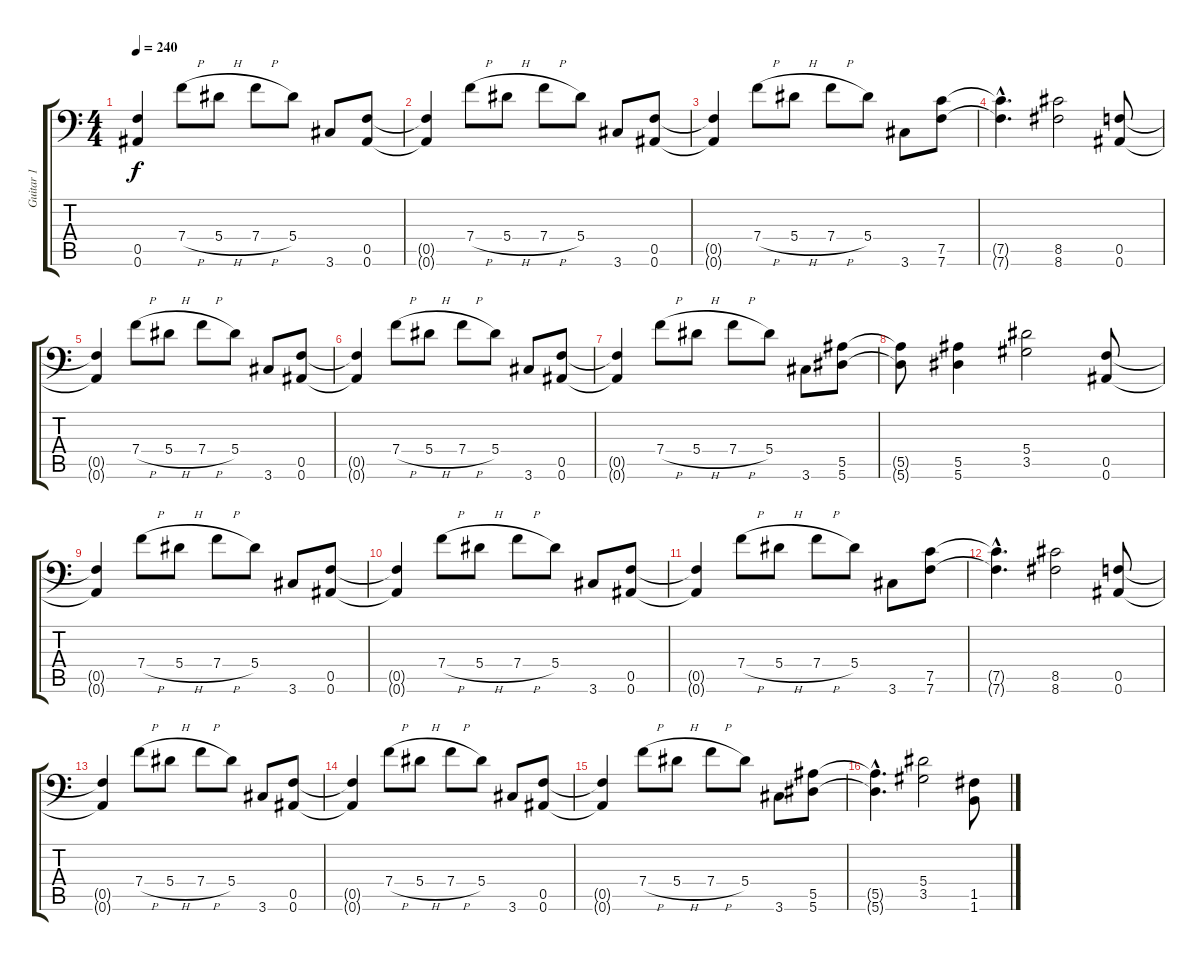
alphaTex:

\track ("Guitar 1" "Guitar 1") {instrument distortionguitar}
\staff {score tabs}
\tuning (C4 G3 Eb3 Bb2 F2 Bb1) {hide}
\ts (4 4)
\tempo 240
\clef f4
\ks c
(0.5 0.6).4{dy f instrument distortionguitar} 7.4{h}.8 5.4{h}.8 7.4{h}.8 5.4.8 3.6.8 (0.5 0.6).8 |
(0.5{t} 0.6{t}).4 7.4{h}.8 5.4{h}.8 7.4{h}.8 5.4.8 3.6.8 (0.5 0.6).8 |
(0.5{t} 0.6{t}).4 7.4{h}.8 5.4{h}.8 7.4{h}.8 5.4.8 3.6.8 (7.5 7.6).8 |
(7.5{hac t} 7.6{hac t}).4{d} (8.5 8.6).2 (0.5 0.6).8 |
(0.5{t} 0.6{t}).4 7.4{h}.8 5.4{h}.8 7.4{h}.8 5.4.8 3.6.8 (0.5 0.6).8 |
(0.5{t} 0.6{t}).4 7.4{h}.8 5.4{h}.8 7.4{h}.8 5.4.8 3.6.8 (0.5 0.6).8 |
(0.5{t} 0.6{t}).4 7.4{h}.8 5.4{h}.8 7.4{h}.8 5.4.8 3.6.8 (5.5 5.6).8 |
(5.5{t} 5.6{t}).8 (5.5 5.6).4 (5.4 3.5).2 (0.5 0.6).8 |
(0.5{t} 0.6{t}).4 7.4{h}.8 5.4{h}.8 7.4{h}.8 5.4.8 3.6.8 (0.5 0.6).8 |
(0.5{t} 0.6{t}).4 7.4{h}.8 5.4{h}.8 7.4{h}.8 5.4.8 3.6.8 (0.5 0.6).8 |
(0.5{t} 0.6{t}).4 7.4{h}.8 5.4{h}.8 7.4{h}.8 5.4.8 3.6.8 (7.5 7.6).8 |
(7.5{hac t} 7.6{hac t}).4{d} (8.5 8.6).2 (0.5 0.6).8 |
(0.5{t} 0.6{t}).4 7.4{h}.8 5.4{h}.8 7.4{h}.8 5.4.8 3.6.8 (0.5 0.6).8 |
(0.5{t} 0.6{t}).4 7.4{h}.8 5.4{h}.8 7.4{h}.8 5.4.8 3.6.8 (0.5 0.6).8 |
(0.5{t} 0.6{t}).4 7.4{h}.8 5.4{h}.8 7.4{h}.8 5.4.8 3.6.8 (5.5 5.6).8 |
(5.5{hac t} 5.6{hac t}).4{d} (5.4 3.5).2 (1.5 1.6).8
